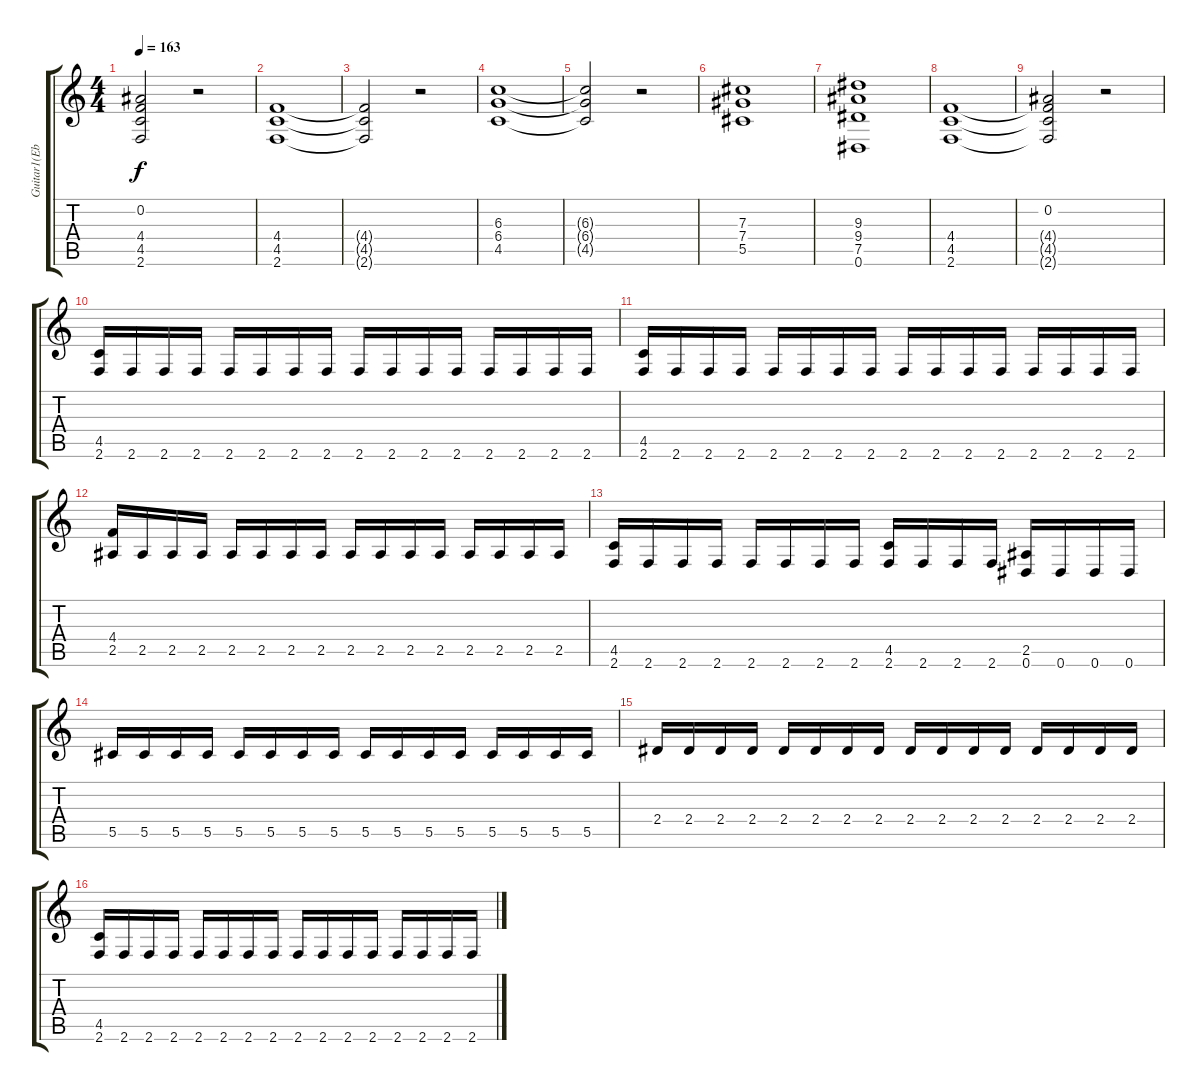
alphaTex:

\track ("Guitar1(Eb-tuning)" "Guitar1(Eb") {instrument overdrivenguitar}
\staff {score tabs}
\tuning (Eb4 Bb3 Gb3 Db3 Ab2 Eb2) {hide}
\ts (4 4)
\tempo 163
\clef g2
\ks c
(0.2 4.4{t} 4.5{t} 2.6{t}).2{dy f} r.2 |
(4.4 4.5 2.6).1 |
(4.4{t} 4.5{t} 2.6{t}).2 r.2 |
(6.3 6.4 4.5).1 |
(6.3{t} 6.4{t} 4.5{t}).2 r.2 |
(7.3 7.4 5.5).1 |
(9.3 9.4 7.5 0.6).1 |
(4.4 4.5 2.6).1 |
(0.2 4.4{t} 4.5{t} 2.6{t}).2 r.2 |
(4.5 2.6).16 2.6.16 2.6.16 2.6.16 2.6.16 2.6.16 2.6.16 2.6.16 2.6.16 2.6.16 2.6.16 2.6.16 2.6.16 2.6.16 2.6.16 2.6.16 |
(4.5 2.6).16 2.6.16 2.6.16 2.6.16 2.6.16 2.6.16 2.6.16 2.6.16 2.6.16 2.6.16 2.6.16 2.6.16 2.6.16 2.6.16 2.6.16 2.6.16 |
(4.4 2.5).16 2.5.16 2.5.16 2.5.16 2.5.16 2.5.16 2.5.16 2.5.16 2.5.16 2.5.16 2.5.16 2.5.16 2.5.16 2.5.16 2.5.16 2.5.16 |
(4.5 2.6).16 2.6.16 2.6.16 2.6.16 2.6.16 2.6.16 2.6.16 2.6.16 (4.5 2.6).16 2.6.16 2.6.16 2.6.16 (2.5 0.6).16 0.6.16 0.6.16 0.6.16 |
5.5.16 5.5.16 5.5.16 5.5.16 5.5.16 5.5.16 5.5.16 5.5.16 5.5.16 5.5.16 5.5.16 5.5.16 5.5.16 5.5.16 5.5.16 5.5.16 |
2.4.16 2.4.16 2.4.16 2.4.16 2.4.16 2.4.16 2.4.16 2.4.16 2.4.16 2.4.16 2.4.16 2.4.16 2.4.16 2.4.16 2.4.16 2.4.16 |
(4.5 2.6).16 2.6.16 2.6.16 2.6.16 2.6.16 2.6.16 2.6.16 2.6.16 2.6.16 2.6.16 2.6.16 2.6.16 2.6.16 2.6.16 2.6.16 2.6.16
